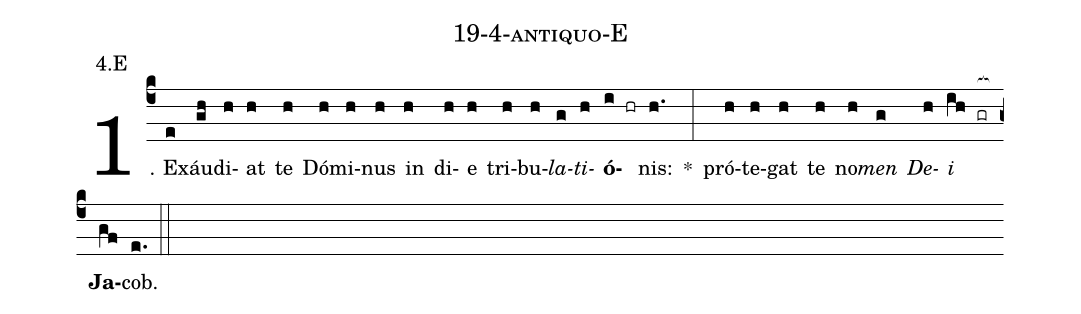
name: 19-4-antiquo-E;
annotation: 4.E;
%%
(c4)1. Ex(e)áu(gh)di(h)at(h) te(h) Dó(h)mi(h)nus(h) in(h) di(h)e(h) tri(h)bu(h)<i>la</i>(g)<i>ti</i>(h)<b>ó</b>(i hr)nis:(h.) *(:) pró(h)te(h)gat(h) te(h) no(h)<i>men</i>(g) <i>De</i>(h)<i>i</i>(ih gr[ocb:1{]) <b>Ja</b>(gf[ocb:0}])cob.(e.) (::)
